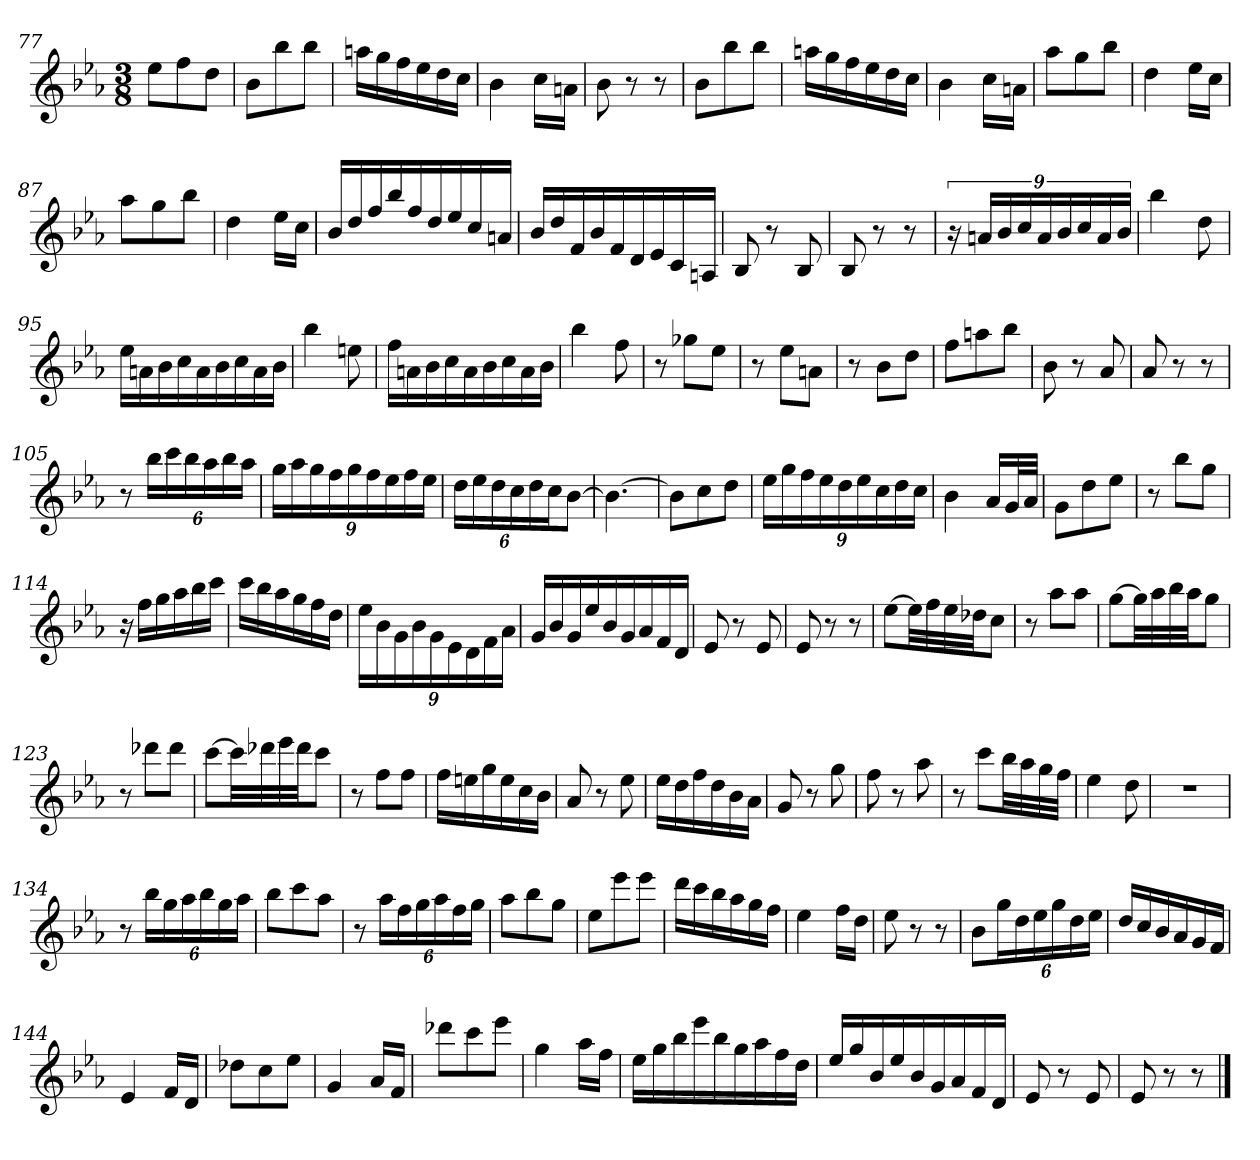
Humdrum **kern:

**kern
*part1
*staff1
*clefG2
*k[b-e-a-]
*E-:
*M3/8
=77
8ee-\L
8ff\
8dd\J
=78
8b-\L
8bb-\
8bb-\J
=79
16aan\LL
16gg\
16ff\
16ee-\
16dd\
16cc\JJ
=80
4b-
16cc\LL
16an\JJ
=81
8b-
8r
8r
=82
8b-\L
8bb-\
8bb-\J
=83
16aan\LL
16gg\
16ff\
16ee-\
16dd\
16cc\JJ
=84
4b-
16cc\LL
16an\JJ
=85
8aa-\L
8gg\
8bb-\J
=86
4dd
16ee-\LL
16cc\JJ
=87
8aa-\L
8gg\
8bb-\J
=88
4dd
16ee-\LL
16cc\JJ
=89
*Xtuplet
24b-/LL
24dd/
24ff/
24bb-/
24ff/
24dd/
24ee-/
24cc/
24an/JJ
=90
24b-/LL
24dd/
24f/
24b-/
24f/
24d/
24e-/
24c/
24An/JJ
=91
8B-
8r
8B-
=92
8B-
8r
8r
=93
*tuplet
24r
24an/LL
24b-/
*Xtuplet
24cc/
24a/
24b-/
24cc/
24a/
24b-/JJ
=94
4bb-
8dd
=95
24ee-\LL
24an\
24b-\
24cc\
24a\
24b-\
24cc\
24a\
24b-\JJ
=96
4bb-
8een
=97
24ff\LL
24an\
24b-\
24cc\
24a\
24b-\
24cc\
24a\
24b-\JJ
=98
4bb-
8ff
=99
8r
8gg-X\L
8ee-\J
=100
8r
8ee-\L
8an\J
=101
8r
8b-\L
8dd\J
=102
8ff\L
8aan\
8bb-\J
=103
8b-
8r
8a-
=104
8a-
8r
8r
=105
8r
*tuplet
24bb-\LL
24ccc\
24bb-\
24aa-\
24bb-\
24aa-\JJ
=106
24gg\LL
24aa-\
24gg\
24ff\
24gg\
24ff\
24ee-\
24ff\
24ee-\JJ
=107
24dd\LL
24ee-\
24dd\
24cc\
24dd\
24cc\J
[8b-\J
=108
4.b-_
=109
8b-\L]
8cc\
8dd\J
=110
24ee-\LL
24gg\
24ff\
24ee-\
24dd\
24ee-\
24cc\
24dd\
24cc\JJ
=111
4b-
16a-/LL
32g/L
32a-/JJJ
=112
8g\L
8dd\
8ee-\J
=113
8r
8bb-\L
8gg\J
=114
16r
16ff\LL
16gg\
16aa-\
16bb-\
16ccc\JJ
=115
16ccc\LL
16bb-\
16aa-\
16gg\
16ff\
16dd\JJ
=116
24ee-\LL
24b-\
24g\
*Xtuplet
24b-\
24g\
24e-\
24d\
24f\
24a-\JJ
=117
24g/LL
24b-/
24g/
24ee-/
24b-/
24g/
24a-/
24f/
24d/JJ
=118
8e-
8r
8e-
=119
8e-
8r
8r
=120
[8ee-\L
32ee-\LL]
32ff\
32ee-\
32dd-X\JJ
8cc\J
=121
8r
8aa-\L
8aa-\J
=122
[8gg\L
32gg\LL]
32aa-\
32bb-\
32aa-\JJ
8gg\J
=123
8r
8ddd-X\L
8ddd-\J
=124
[8ccc\L
32ccc\LL]
32ddd-X\
32eee-\
32ddd-\JJ
8ccc\J
=125
8r
8ff\L
8ff\J
=126
16ff\LL
16een\
16gg\
16ee\
16cc\
16b-\JJ
=127
8a-
8r
8ee-
=128
16ee-\LL
16dd\
16ff\
16dd\
16b-\
16a-\JJ
=129
8g
8r
8gg
=130
8ff
8r
8aa-
=131
8r
8ccc\L
32bb-\LL
32aa-\
32gg\
32ff\JJJ
=132
4ee-
8dd
=133
4.r
=134
8r
*tuplet
24bb-\LL
24gg\
24aa-\
24bb-\
24gg\
24aa-\JJ
=135
8bb-\L
8ccc\
8aa-\J
=136
8r
24aa-\LL
24ff\
24gg\
24aa-\
24ff\
24gg\JJ
=137
8aa-\L
8bb-\
8gg\J
=138
8ee-\L
8eee-\
8eee-\J
=139
16ddd\LL
16ccc\
16bb-\
16aa-\
16gg\
16ff\JJ
=140
4ee-
16ff\LL
16dd\JJ
=141
8ee-
8r
8r
=142
8b-\L
24gg\L
24dd\
24ee-\
24gg\
24dd\
24ee-\JJ
=143
16dd/LL
16cc/
16b-/
16a-/
16g/
16f/JJ
=144
4e-
16f/LL
16d/JJ
=145
8dd-X\L
8cc\
8ee-\J
=146
4g
16a-/LL
16f/JJ
=147
8ddd-X\L
8ccc\
8eee-\J
=148
4gg
16aa-\LL
16ff\JJ
=149
*Xtuplet
24ee-\LL
24gg\
24bb-\
24eee-\
24bb-\
24gg\
24aa-\
24ff\
24dd\JJ
=150
24ee-/LL
24gg/
24b-/
24ee-/
24b-/
24g/
24a-/
24f/
24d/JJ
=151
8e-
8r
8e-
=152
8e-
8r
8r
==
*-
